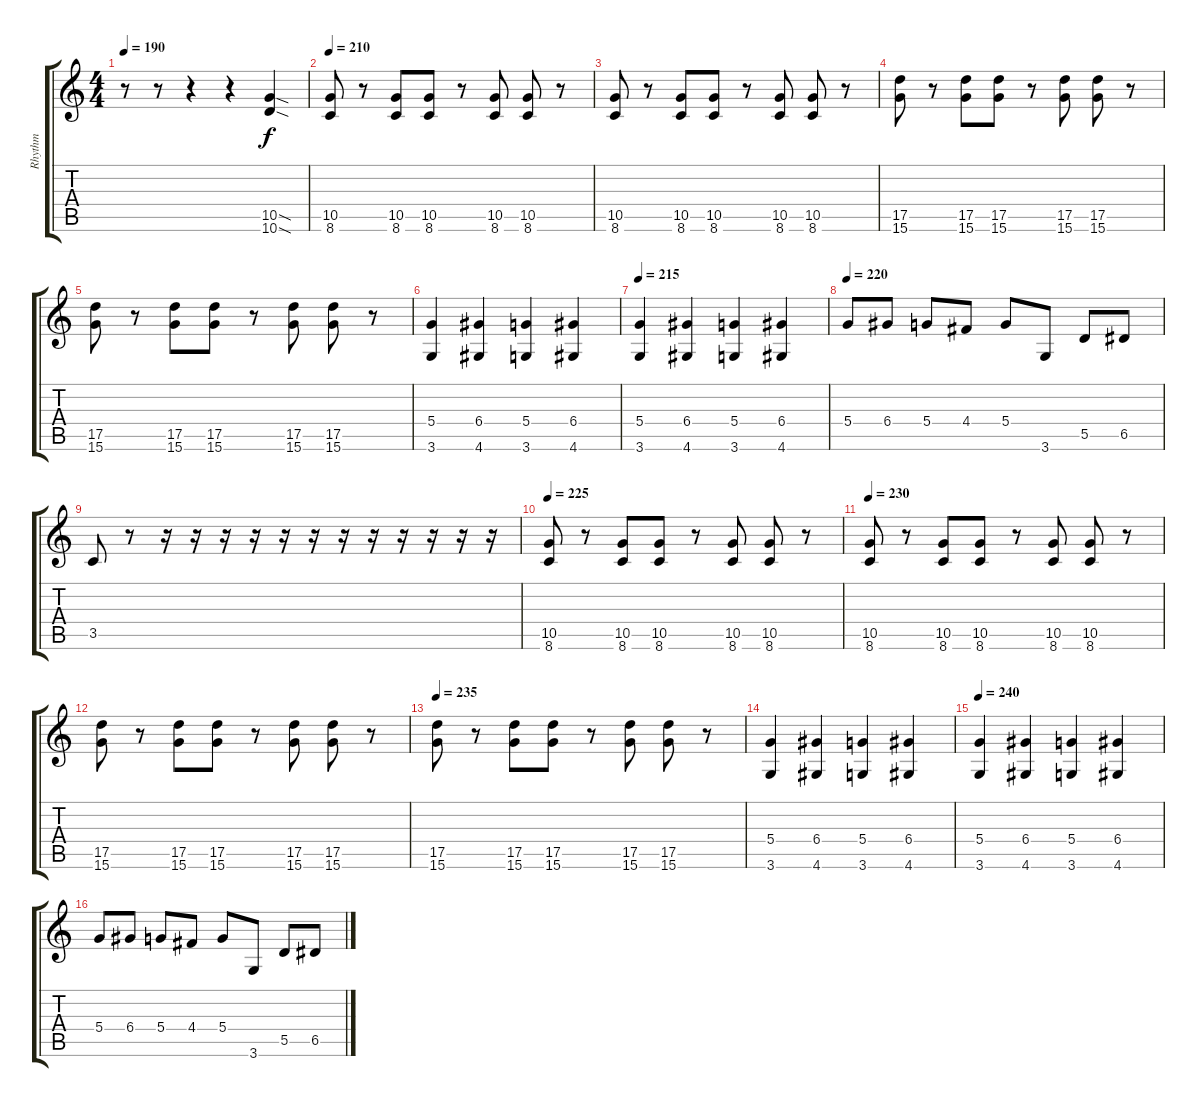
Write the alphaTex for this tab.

\track ("Rhythm" "Rhythm") {instrument distortionguitar}
\staff {score tabs}
\tuning (E4 B3 G3 D3 A2 E2) {hide}
\ts (4 4)
\tempo 190
\clef g2
\ks c
r.8{dy f} r.8 r.4 r.4 (10.5{sod} 10.6{sod}).4 |
\tempo 210
(10.5 8.6).8 r.8 (10.5 8.6).8 (10.5 8.6).8 r.8 (10.5 8.6).8 (10.5 8.6).8 r.8 |
(10.5 8.6).8 r.8 (10.5 8.6).8 (10.5 8.6).8 r.8 (10.5 8.6).8 (10.5 8.6).8 r.8 |
(17.5 15.6).8 r.8 (17.5 15.6).8 (17.5 15.6).8 r.8 (17.5 15.6).8 (17.5 15.6).8 r.8 |
(17.5 15.6).8 r.8 (17.5 15.6).8 (17.5 15.6).8 r.8 (17.5 15.6).8 (17.5 15.6).8 r.8 |
(5.4 3.6).4 (6.4 4.6).4 (5.4 3.6).4 (6.4 4.6).4 |
\tempo 215
(5.4 3.6).4 (6.4 4.6).4 (5.4 3.6).4 (6.4 4.6).4 |
\tempo 220
5.4.8 6.4.8 5.4.8 4.4.8 5.4.8 3.6.8 5.5.8 6.5.8 |
3.5.8 r.8 r.16 r.16 r.16 r.16 r.16 r.16 r.16 r.16 r.16 r.16 r.16 r.16 |
\tempo 225
(10.5 8.6).8 r.8 (10.5 8.6).8 (10.5 8.6).8 r.8 (10.5 8.6).8 (10.5 8.6).8 r.8 |
\tempo 230
(10.5 8.6).8 r.8 (10.5 8.6).8 (10.5 8.6).8 r.8 (10.5 8.6).8 (10.5 8.6).8 r.8 |
(17.5 15.6).8 r.8 (17.5 15.6).8 (17.5 15.6).8 r.8 (17.5 15.6).8 (17.5 15.6).8 r.8 |
\tempo 235
(17.5 15.6).8 r.8 (17.5 15.6).8 (17.5 15.6).8 r.8 (17.5 15.6).8 (17.5 15.6).8 r.8 |
(5.4 3.6).4 (6.4 4.6).4 (5.4 3.6).4 (6.4 4.6).4 |
\tempo 240
(5.4 3.6).4 (6.4 4.6).4 (5.4 3.6).4 (6.4 4.6).4 |
5.4.8 6.4.8 5.4.8 4.4.8 5.4.8 3.6.8 5.5.8 6.5.8
